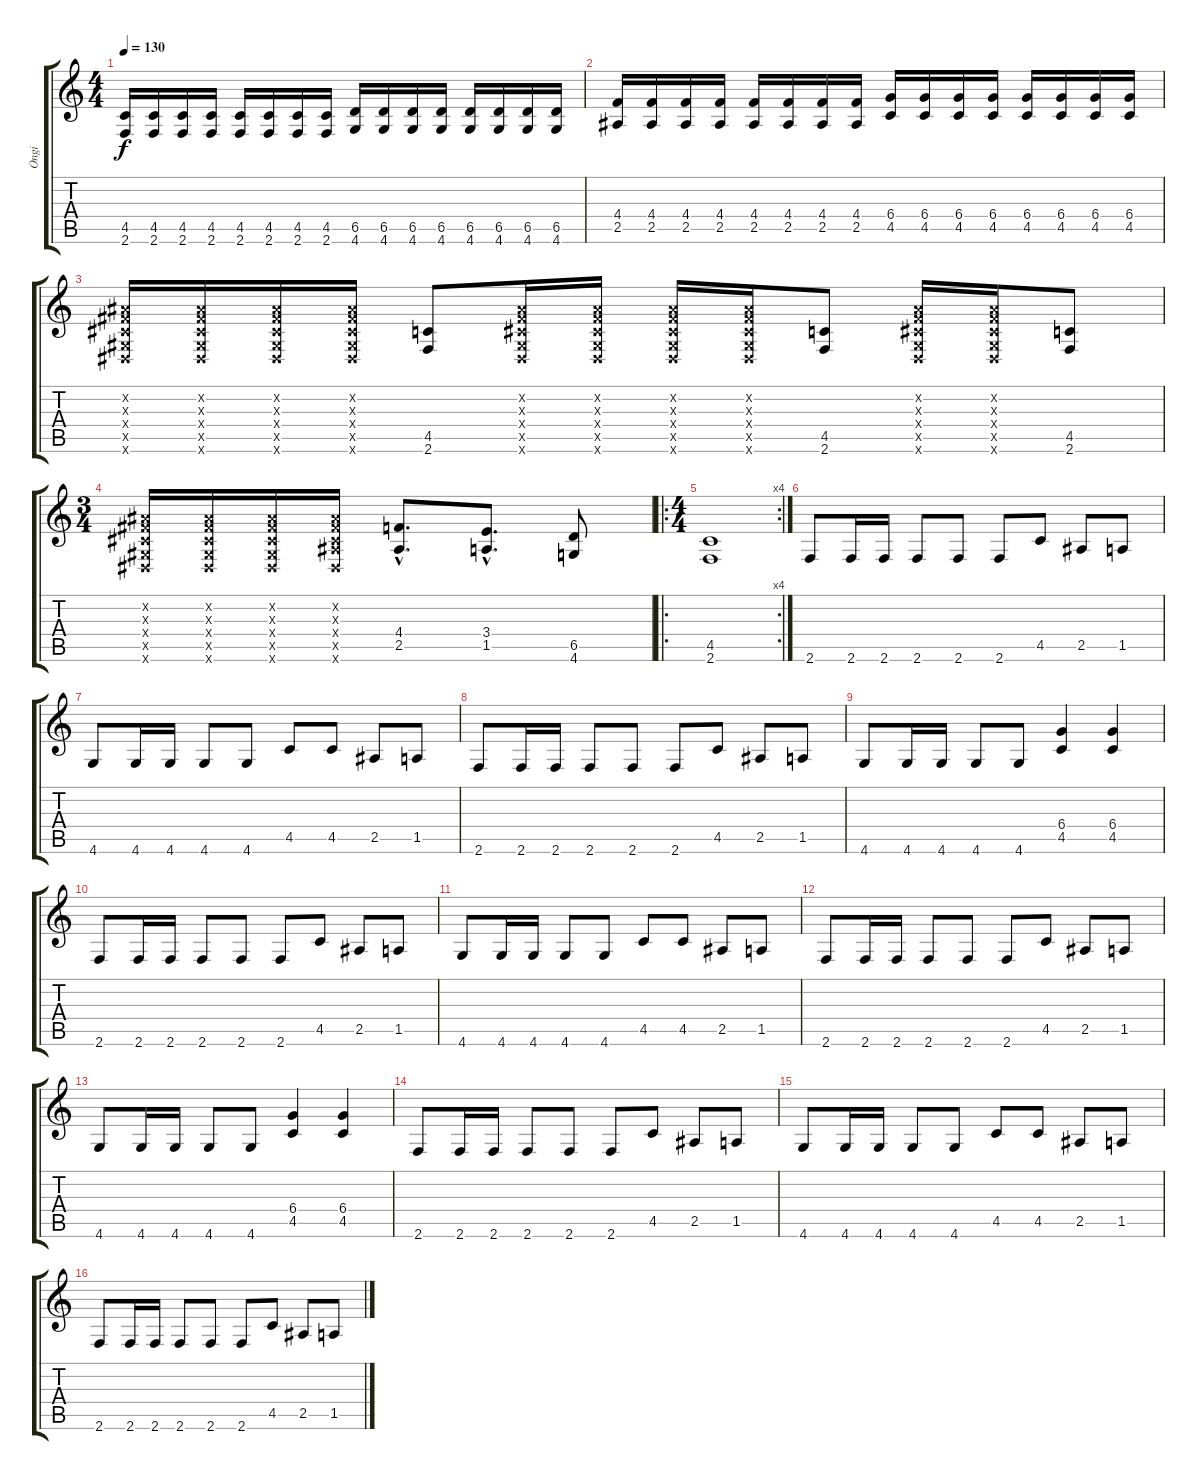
\track ("Ongi" "Ongi") {instrument distortionguitar}
\staff {score tabs}
\tuning (Eb4 Bb3 Gb3 Db3 Ab2 Eb2) {hide}
\ts (4 4)
\tempo 130
\clef g2
\ks c
(4.5 2.6).16{dy f} (4.5 2.6).16 (4.5 2.6).16 (4.5 2.6).16 (4.5 2.6).16 (4.5 2.6).16 (4.5 2.6).16 (4.5 2.6).16 (6.5 4.6).16 (6.5 4.6).16 (6.5 4.6).16 (6.5 4.6).16 (6.5 4.6).16 (6.5 4.6).16 (6.5 4.6).16 (6.5 4.6).16 |
(4.4 2.5).16 (4.4 2.5).16 (4.4 2.5).16 (4.4 2.5).16 (4.4 2.5).16 (4.4 2.5).16 (4.4 2.5).16 (4.4 2.5).16 (6.4 4.5).16 (6.4 4.5).16 (6.4 4.5).16 (6.4 4.5).16 (6.4 4.5).16 (6.4 4.5).16 (6.4 4.5).16 (6.4 4.5).16 |
(0.2{x} 0.3{x} 0.4{x} 0.5{x} 0.6{x}).16 (0.2{x} 0.3{x} 0.4{x} 0.5{x} 0.6{x}).16 (0.2{x} 0.3{x} 0.4{x} 0.5{x} 0.6{x}).16 (0.2{x} 0.3{x} 0.4{x} 0.5{x} 0.6{x}).16 (4.5 2.6).8 (0.2{x} 0.3{x} 0.4{x} 0.5{x} 0.6{x}).16 (0.2{x} 0.3{x} 0.4{x} 0.5{x} 0.6{x}).16 (0.2{x} 0.3{x} 0.4{x} 0.5{x} 0.6{x}).16 (0.2{x} 0.3{x} 0.4{x} 0.5{x} 0.6{x}).16 (4.5 2.6).8 (0.2{x} 0.3{x} 0.4{x} 0.5{x} 0.6{x}).16 (0.2{x} 0.3{x} 0.4{x} 0.5{x} 0.6{x}).16 (4.5 2.6).8 |
\ts (3 4)
(0.2{x} 0.3{x} 0.4{x} 0.5{x} 0.6{x}).16 (0.2{x} 0.3{x} 0.4{x} 0.5{x} 0.6{x}).16 (0.2{x} 0.3{x} 0.4{x} 0.5{x} 0.6{x}).16 (0.2{x} 0.3{x} 0.4{x} 2.5{x} 0.6{x}).16 (4.4{hac} 2.5{hac}).8{d} (3.4{hac} 1.5{hac}).8{d} (6.5 4.6).8 |
\ro
\rc 4
\ts (4 4)
(4.5 2.6).1{volume 3} |
2.6.8{volume 14} 2.6.16 2.6.16 2.6.8 2.6.8 2.6.8 4.5.8 2.5.8 1.5.8 |
4.6.8 4.6.16 4.6.16 4.6.8 4.6.8 4.5.8 4.5.8 2.5.8 1.5.8 |
2.6.8 2.6.16 2.6.16 2.6.8 2.6.8 2.6.8 4.5.8 2.5.8 1.5.8 |
4.6.8 4.6.16 4.6.16 4.6.8 4.6.8 (6.4 4.5).4 (6.4 4.5).4 |
2.6.8{volume 12} 2.6.16 2.6.16 2.6.8 2.6.8 2.6.8 4.5.8 2.5.8 1.5.8 |
4.6.8 4.6.16 4.6.16 4.6.8 4.6.8 4.5.8 4.5.8 2.5.8 1.5.8 |
2.6.8 2.6.16 2.6.16 2.6.8 2.6.8 2.6.8 4.5.8 2.5.8 1.5.8 |
4.6.8 4.6.16 4.6.16 4.6.8 4.6.8 (6.4 4.5).4 (6.4 4.5).4 |
2.6.8{volume 12} 2.6.16 2.6.16 2.6.8 2.6.8 2.6.8 4.5.8 2.5.8 1.5.8 |
4.6.8 4.6.16 4.6.16 4.6.8 4.6.8 4.5.8 4.5.8 2.5.8 1.5.8 |
2.6.8 2.6.16 2.6.16 2.6.8 2.6.8 2.6.8 4.5.8 2.5.8 1.5.8
